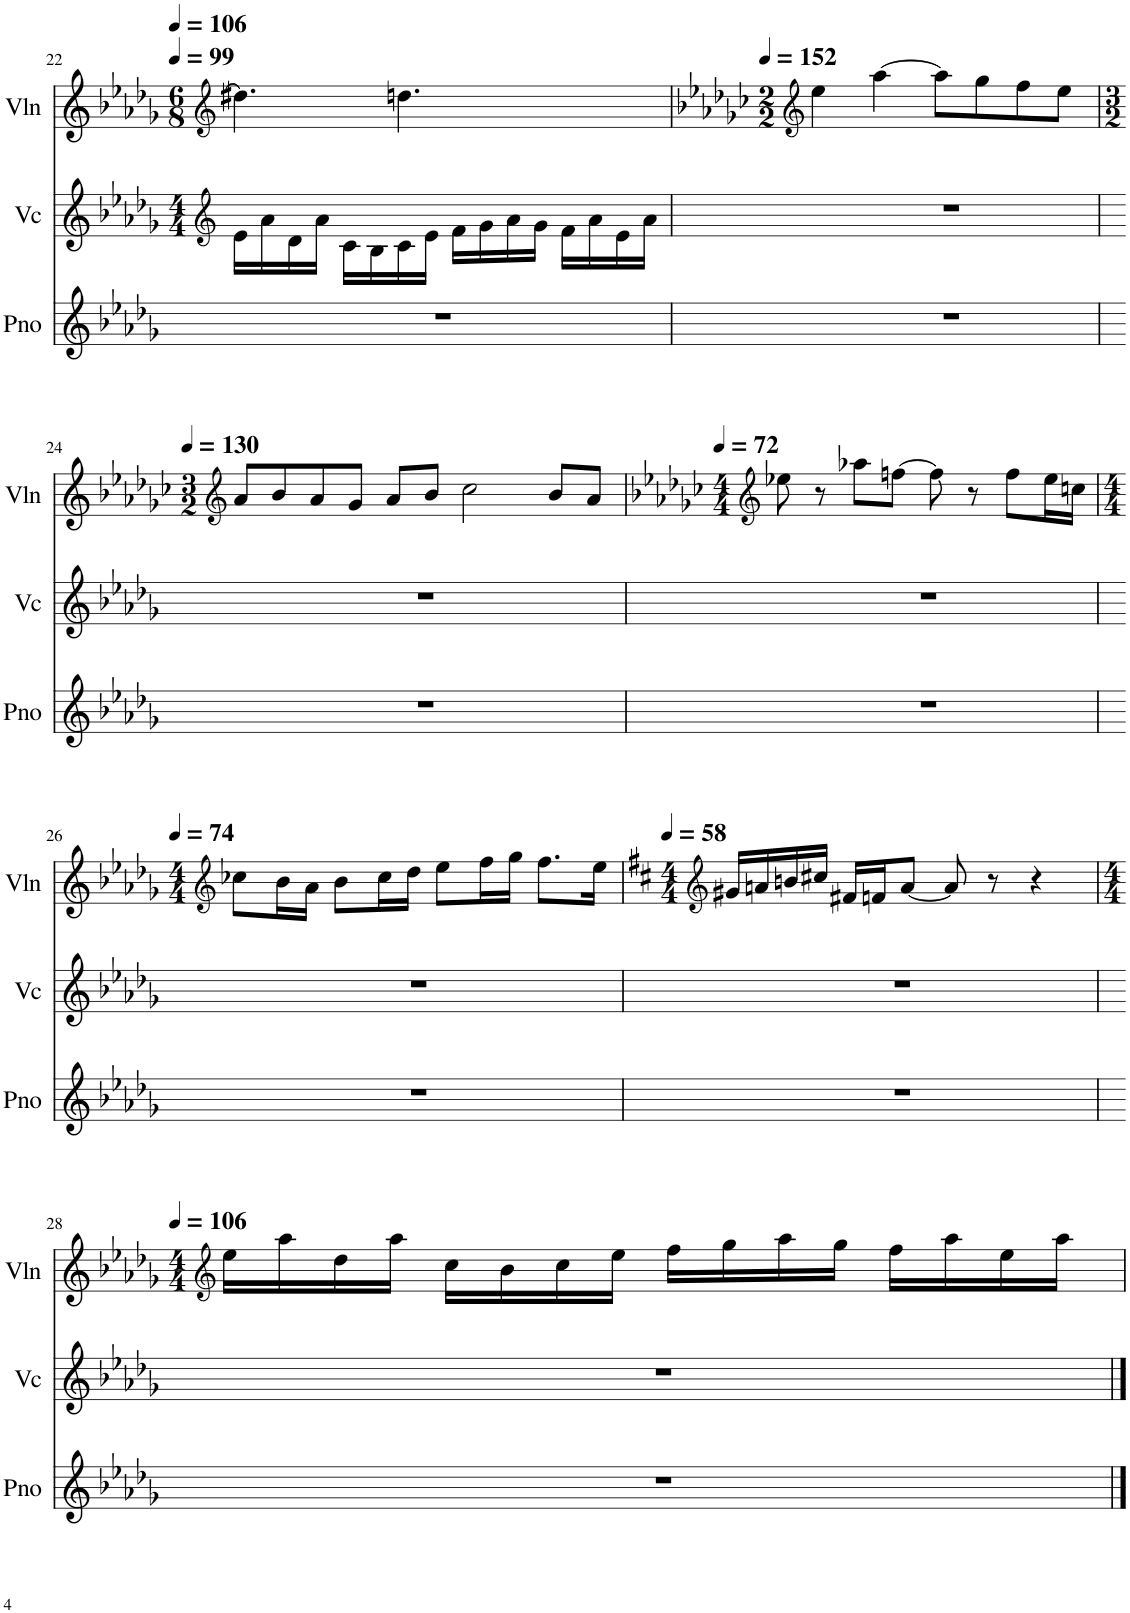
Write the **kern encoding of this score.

**kern	**kern	**kern
*part3	*part2	*part1
*staff3	*staff2	*staff1
*I"Piano	*I"Violoncello	*I"Violin
*I'Pno	*I'Vc	*I'Vln
!!LO:PB:g=z
*clefG2	*clefG2	*clefG2
*k[b-e-a-d-g-]	*k[b-e-a-d-g-]	*k[b-e-a-d-g-]
*M4/4	*M4/4	*M6/8
*MM99	*MM99	*MM106
=22	=22	=22
1r	16e-\LL	4.dd#X\]
.	16a-\	.
.	16d-\	.
.	16a-\JJ	.
.	16c\LL	.
.	16B-\	.
.	16c\	4.ddn\
.	16e-\JJ	.
.	16f\LL	.
.	16g-\	.
.	16a-\	.
.	16g-\JJ	.
.	16f\LL	4ryy
.	16a-\	.
.	16e-\	.
.	16a-\JJ	.
=23	=23	=23
*	*	*clefG2
*	*	*k[b-e-a-d-g-c-]
*	*	*M2/2
*	*	*MM152
1r	1r	4ee-\
.	.	[4aa-\
.	.	8aa-\L]
.	.	8gg-\
.	.	8ff\
.	.	8ee-\J
!!LO:LB:g=z
=24	=24	=24
*	*	*clefG2
*	*	*k[b-e-a-d-g-c-]
*	*	*M3/2
*	*	*MM130
1r	1r	8a-/L
.	.	8b-/
.	.	8a-/
.	.	8g-/J
.	.	8a-/L
.	.	8b-/J
.	.	2cc-\
2ryy	2ryy	.
.	.	8b-/L
.	.	8a-/J
=25	=25	=25
*	*	*clefG2
*	*	*k[b-e-a-d-g-c-]
*	*	*M4/4
*	*	*MM72
1r	1r	8ee-X\
.	.	8r
.	.	8aa-X\L
.	.	[8ffn\J
.	.	8ff\]
.	.	8r
.	.	8ff\L
.	.	16ee-\L
.	.	16ccn\JJ
!!LO:LB:g=z
=26	=26	=26
*	*	*clefG2
*	*	*M4/4
*	*	*MM74
1r	1r	8cc-X\L
.	.	16b-\L
.	.	16a-\JJ
.	.	8b-\L
.	.	16cc-\L
.	.	16dd-\JJ
.	.	8ee-\L
.	.	16ff\L
.	.	16gg-\JJ
.	.	8.ff\L
.	.	16ee-\Jk
=27	=27	=27
*	*	*clefG2
*	*	*k[f#c#]
*	*	*M4/4
*	*	*MM58
1r	1r	16g#X/LL
.	.	16an/
.	.	16bn/
.	.	16cc#X/JJ
.	.	16f#X/LL
.	.	16fn/J
.	.	[8a/J
.	.	8a/]
.	.	8r
.	.	4r
!!LO:LB:g=z
=28	=28	=28
*	*	*clefG2
*	*	*k[b-e-a-d-g-]
*	*	*M4/4
*	*	*MM106
1r	1r	16ee-\LL
.	.	16aa-\
.	.	16dd-\
.	.	16aa-\JJ
.	.	16cc\LL
.	.	16b-\
.	.	16cc\
.	.	16ee-\JJ
.	.	16ff\LL
.	.	16gg-\
.	.	16aa-\
.	.	16gg-\JJ
.	.	16ff\LL
.	.	16aa-\
.	.	16ee-\
.	.	16aa-\JJ
=	=	=
*-	*-	*-
